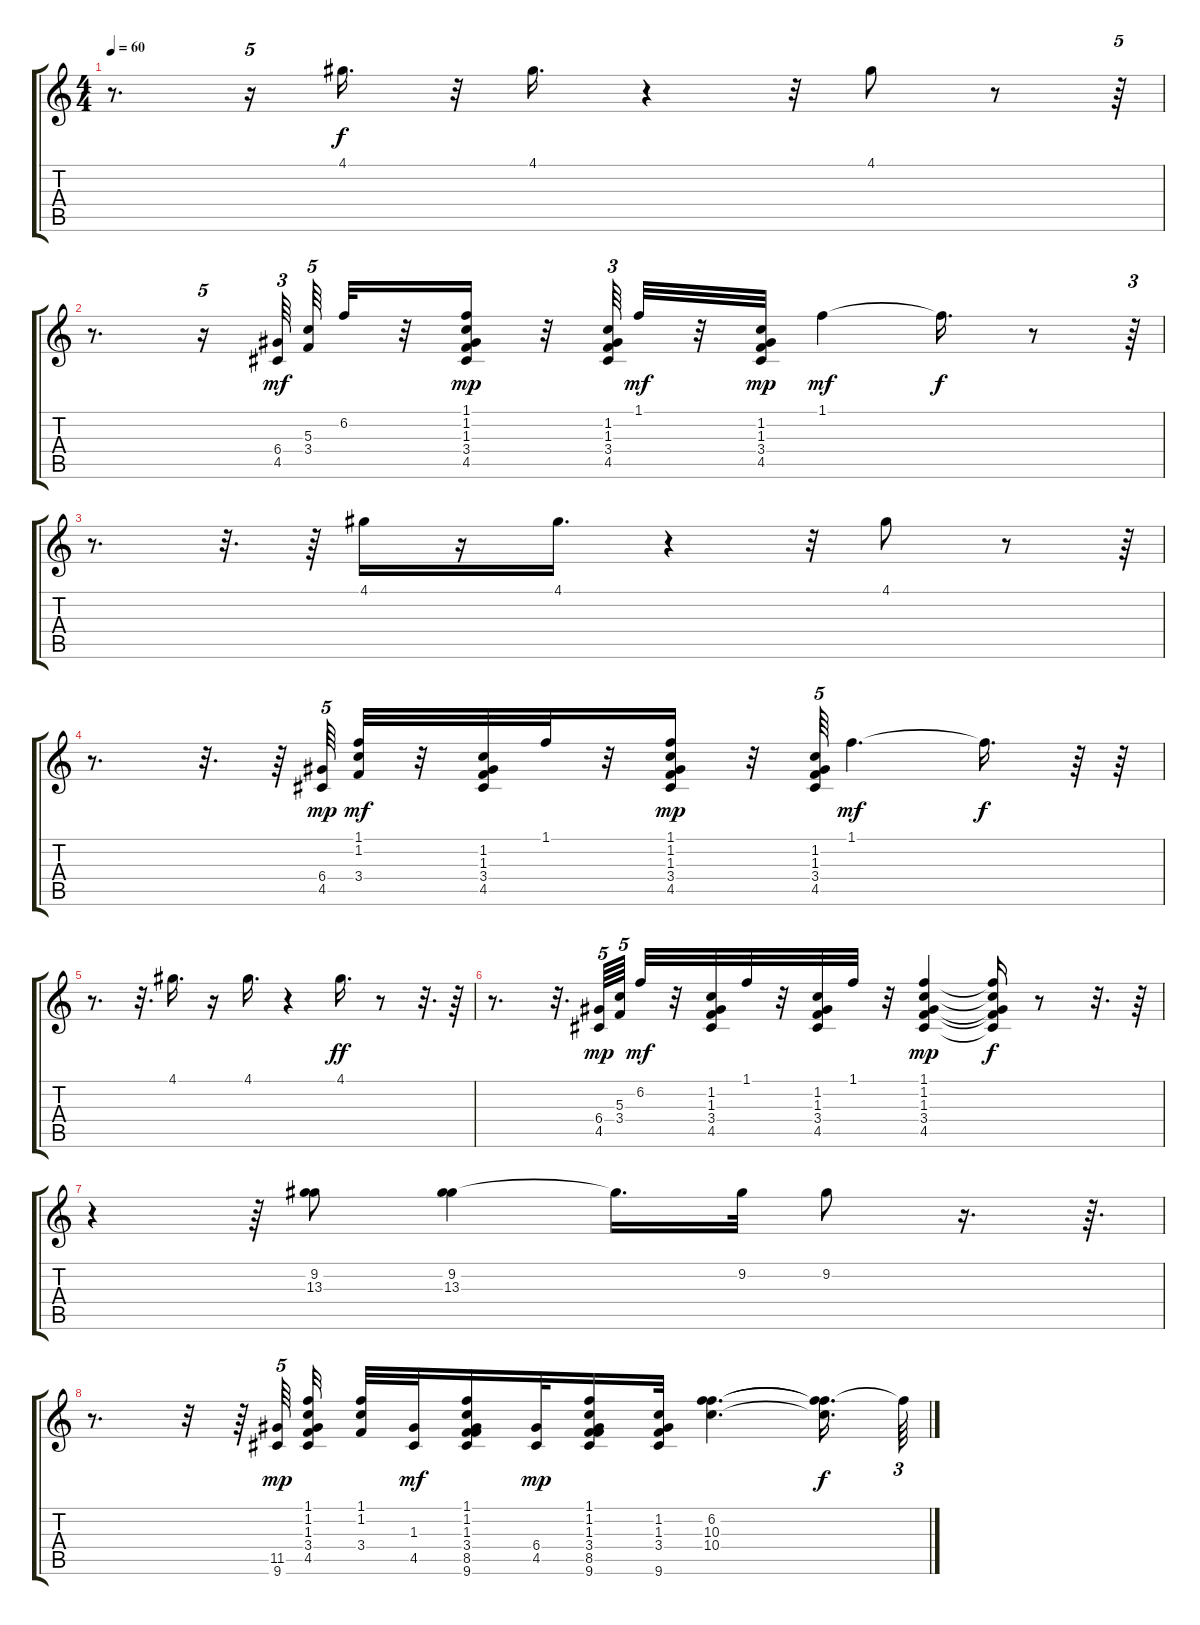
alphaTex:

\track "" {instrument acousticguitarnylon}
\staff {score tabs}
\tuning (E4 B3 G3 D3 A2 E2) {hide}
\ts (4 4)
\tempo 60
\clef g2
\ks c
r.8{d dy f} r.16{tu (5 4)} 4.1.16{d} r.32 4.1.16{d} r.4 r.32 4.1.8 r.8 r.64{tu (5 4)} |
r.8{d} r.16{tu (5 4)} (6.4 4.5).64{tu (3 2) dy mf} (5.3 3.4).64{tu (5 4)} 6.2.32 r.32 (1.1 1.2 1.3 3.4 4.5).16{dy mp} r.32 (1.2 1.3 3.4 4.5).64{tu (3 2)} 1.1.32{dy mf} r.32 (1.2 1.3 3.4 4.5).32{dy mp} 1.1.4{dy mf} 1.1{t}.16{d dy f} r.8 r.64{tu (3 2)} |
r.8{d} r.32{d} r.64 4.1.16 r.16 4.1.16{d} r.4 r.32 4.1.8 r.8 r.64{tu (3 2)} |
r.8{d} r.32{d} r.64 (6.4 4.5).64{tu (5 4) dy mp} (1.1 1.2 3.4).32{dy mf} r.32 (1.2 1.3 3.4 4.5).32 1.1.32 r.32 (1.1 1.2 1.3 3.4 4.5).16{dy mp} r.32 (1.2 1.3 3.4 4.5).64{tu (5 4)} 1.1.4{d dy mf} 1.1{t}.16{d dy f} r.64 r.64 |
r.8{d} r.32{d} 4.1.16{d} r.16 4.1.16{d} r.4 4.1.16{d dy ff} r.8 r.32{d} r.64 |
r.8{d} r.32{d} (6.4 4.5).64{tu (5 4) dy mp} (5.3 3.4).64{tu (5 4)} 6.2.32{dy mf} r.32 (1.2 1.3 3.4 4.5).32 1.1.32 r.32 (1.2 1.3 3.4 4.5).32 1.1.32 r.32 (1.1 1.2 1.3 3.4 4.5).4{dy mp} (1.1{t} 1.2{t} 1.3{t} 3.4{t} 4.5{t}).16{dy f} r.8 r.32{d} r.64 |
r.4 r.64 (9.2 13.3).8 (9.2 13.3).4 9.2{t}.16{d} 9.2.32 9.2.8 r.16{d} r.64{d} |
r.8{d} r.32 r.64 (11.5 9.6).64{tu (5 4) dy mp} (1.1 1.2 1.3 3.4 4.5).32 (1.1 1.2 3.4).32 (1.3 4.5).32{dy mf} (1.1 1.2 1.3 3.4 8.5 9.6).16 (6.4 4.5).32{dy mp} (1.1 1.2 1.3 3.4 8.5 9.6).16 (1.2 1.3 3.4 9.6).32 (6.2 10.3 10.4).4{d} (6.2{t} 10.3{t} 10.4{t}).16{d dy f} 6.2{t}.64{tu (3 2)}
